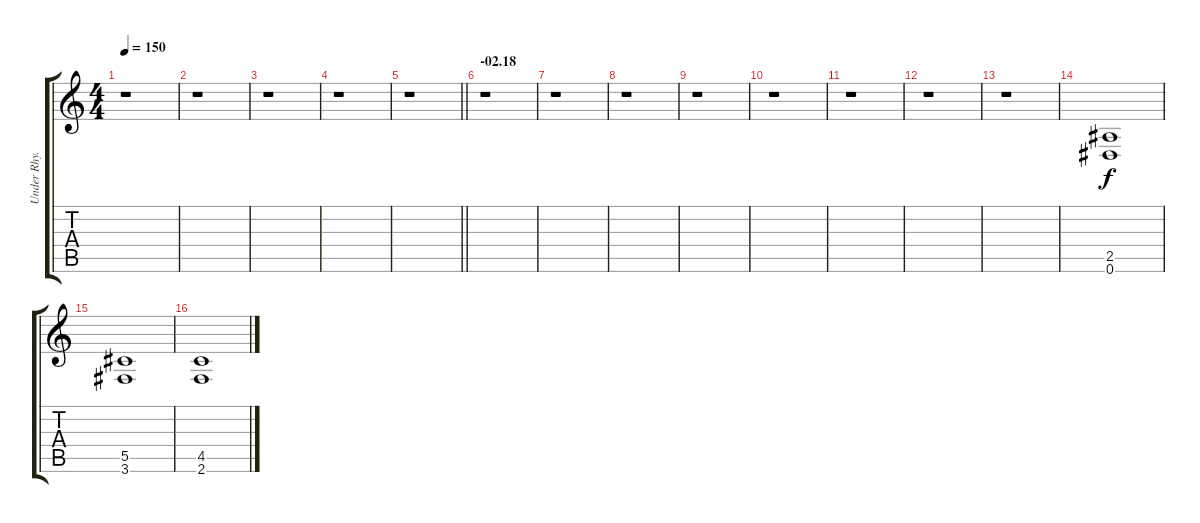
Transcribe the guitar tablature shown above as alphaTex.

\track ("Under Rhy." "Under Rhy.") {instrument distortionguitar}
\staff {score tabs}
\tuning (Eb4 Bb3 Gb3 Db3 Ab2 Eb2) {hide}
\ts (4 4)
\tempo 150
\clef g2
\ks c
r.1{dy f} |
r.1 |
r.1 |
r.1 |
\barLineRight lightlight
r.1 |
\section ("" "-02.18")
r.1 |
r.1 |
r.1 |
r.1 |
r.1 |
r.1 |
r.1 |
r.1 |
(2.5 0.6).1 |
(5.5 3.6).1 |
(4.5 2.6).1
